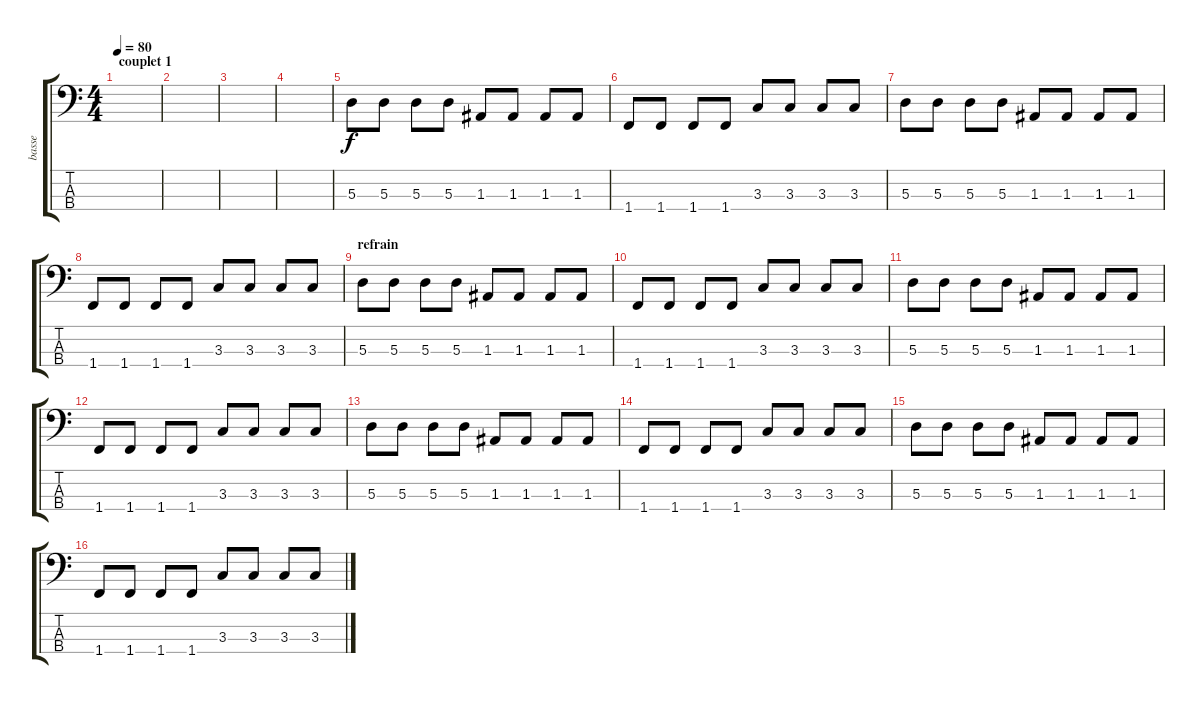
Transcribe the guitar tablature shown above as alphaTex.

\track ("basse" "basse") {instrument electricbassfinger}
\staff {score tabs}
\tuning (G2 D2 A1 E1) {hide}
\ts (4 4)
\section ("" "couplet 1")
\tempo 80
\clef f4
\ks c
|
|
|
|
5.3.8 5.3.8 5.3.8 5.3.8 1.3.8 1.3.8 1.3.8 1.3.8 |
1.4.8 1.4.8 1.4.8 1.4.8 3.3.8 3.3.8 3.3.8 3.3.8 |
5.3.8 5.3.8 5.3.8 5.3.8 1.3.8 1.3.8 1.3.8 1.3.8 |
1.4.8 1.4.8 1.4.8 1.4.8 3.3.8 3.3.8 3.3.8 3.3.8 |
\section ("" "refrain")
5.3.8 5.3.8 5.3.8 5.3.8 1.3.8 1.3.8 1.3.8 1.3.8 |
1.4.8 1.4.8 1.4.8 1.4.8 3.3.8 3.3.8 3.3.8 3.3.8 |
5.3.8 5.3.8 5.3.8 5.3.8 1.3.8 1.3.8 1.3.8 1.3.8 |
1.4.8 1.4.8 1.4.8 1.4.8 3.3.8 3.3.8 3.3.8 3.3.8 |
5.3.8 5.3.8 5.3.8 5.3.8 1.3.8 1.3.8 1.3.8 1.3.8 |
1.4.8 1.4.8 1.4.8 1.4.8 3.3.8 3.3.8 3.3.8 3.3.8 |
5.3.8 5.3.8 5.3.8 5.3.8 1.3.8 1.3.8 1.3.8 1.3.8 |
1.4.8 1.4.8 1.4.8 1.4.8 3.3.8 3.3.8 3.3.8 3.3.8
